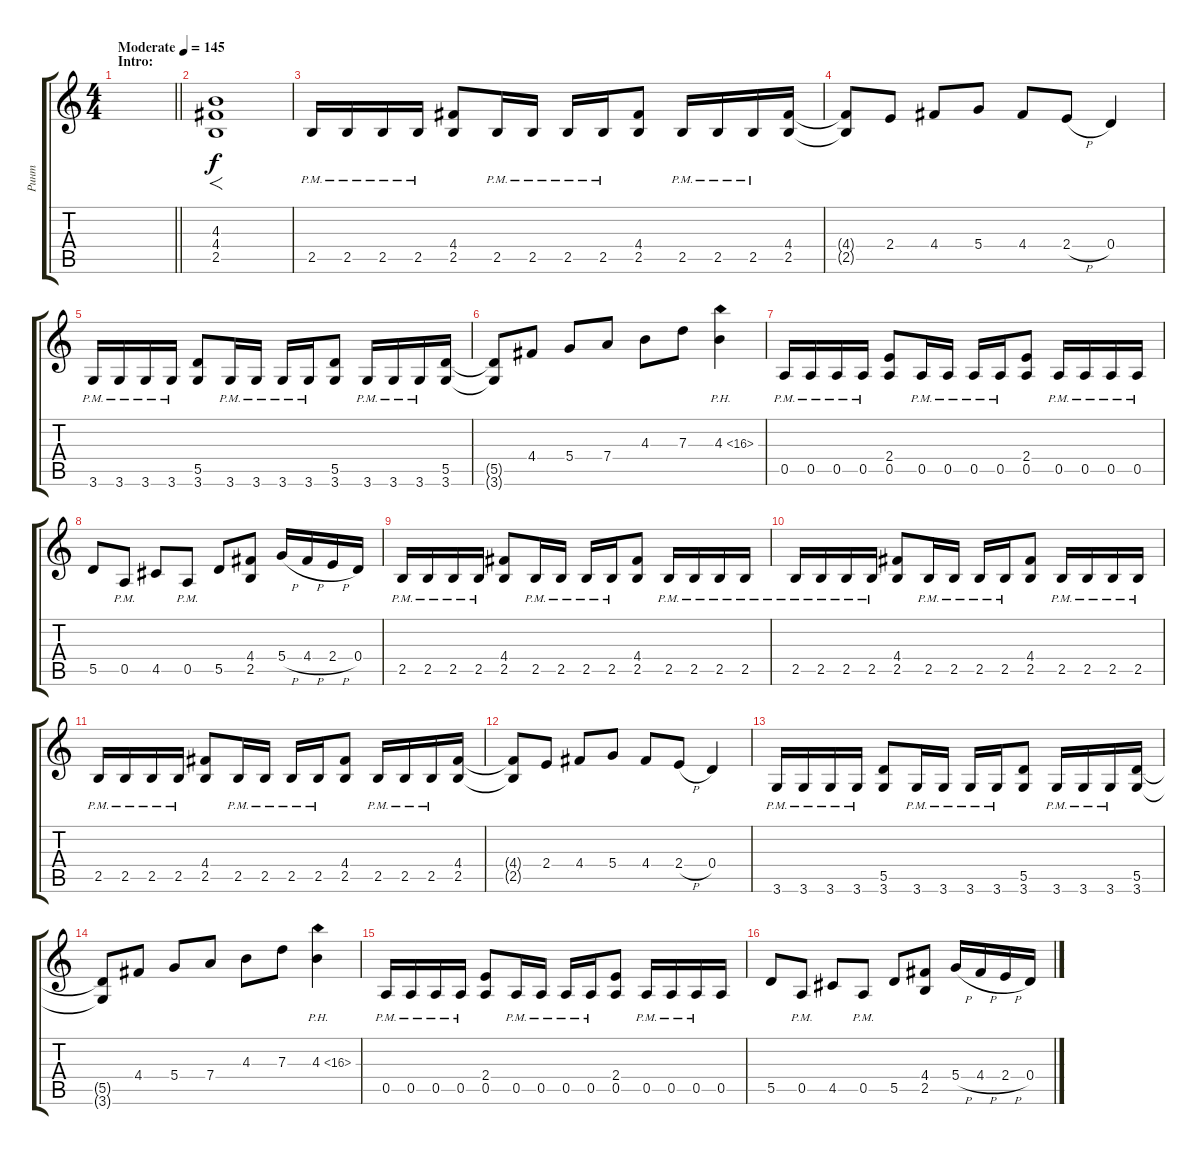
\track ("Ринт" "Ринт") {instrument distortionguitar}
\staff {score tabs}
\tuning (E4 B3 G3 D3 A2 E2) {hide}
\ts (4 4)
\section ("" "Intro:")
\tempo (145 "Moderate")
\clef g2
\barLineRight lightlight
\ks c
|
(4.3 4.4 2.5).1{f} |
2.5{pm}.16 2.5{pm}.16 2.5{pm}.16 2.5{pm}.16 (4.4 2.5).8 2.5{pm}.16 2.5{pm}.16 2.5{pm}.16 2.5{pm}.16 (4.4 2.5).8 2.5{pm}.16 2.5{pm}.16 2.5{pm}.16 (4.4 2.5).16 |
(4.4{t} 2.5{t}).8 2.4.8 4.4.8 5.4.8 4.4.8 2.4{h}.8 0.4.4 |
3.6{pm}.16 3.6{pm}.16 3.6{pm}.16 3.6{pm}.16 (5.5 3.6).8 3.6{pm}.16 3.6{pm}.16 3.6{pm}.16 3.6{pm}.16 (5.5 3.6).8 3.6{pm}.16 3.6{pm}.16 3.6{pm}.16 (5.5 3.6).16 |
(5.5{t} 3.6{t}).8 4.4.8 5.4.8 7.4.8 4.3.8 7.3.8 4.3{ph 12}.4 |
0.5{pm}.16 0.5{pm}.16 0.5{pm}.16 0.5{pm}.16 (2.4 0.5).8 0.5{pm}.16 0.5{pm}.16 0.5{pm}.16 0.5{pm}.16 (2.4 0.5).8 0.5{pm}.16 0.5{pm}.16 0.5{pm}.16 0.5{pm}.16 |
5.5.8 0.5{pm}.8 4.5.8 0.5{pm}.8 5.5.8 (4.4 2.5).8 5.4{h}.16 4.4{h}.16 2.4{h}.16 0.4.16 |
2.5{pm}.16 2.5{pm}.16 2.5{pm}.16 2.5{pm}.16 (4.4 2.5).8 2.5{pm}.16 2.5{pm}.16 2.5{pm}.16 2.5{pm}.16 (4.4 2.5).8 2.5{pm}.16 2.5{pm}.16 2.5{pm}.16 2.5{pm}.16 |
2.5{pm}.16 2.5{pm}.16 2.5{pm}.16 2.5{pm}.16 (4.4 2.5).8 2.5{pm}.16 2.5{pm}.16 2.5{pm}.16 2.5{pm}.16 (4.4 2.5).8 2.5{pm}.16 2.5{pm}.16 2.5{pm}.16 2.5{pm}.16 |
2.5{pm}.16 2.5{pm}.16 2.5{pm}.16 2.5{pm}.16 (4.4 2.5).8 2.5{pm}.16 2.5{pm}.16 2.5{pm}.16 2.5{pm}.16 (4.4 2.5).8 2.5{pm}.16 2.5{pm}.16 2.5{pm}.16 (4.4 2.5).16 |
(4.4{t} 2.5{t}).8 2.4.8 4.4.8 5.4.8 4.4.8 2.4{h}.8 0.4.4 |
3.6{pm}.16 3.6{pm}.16 3.6{pm}.16 3.6{pm}.16 (5.5 3.6).8 3.6{pm}.16 3.6{pm}.16 3.6{pm}.16 3.6{pm}.16 (5.5 3.6).8 3.6{pm}.16 3.6{pm}.16 3.6{pm}.16 (5.5 3.6).16 |
(5.5{t} 3.6{t}).8 4.4.8 5.4.8 7.4.8 4.3.8 7.3.8 4.3{ph 12}.4 |
0.5{pm}.16 0.5{pm}.16 0.5{pm}.16 0.5{pm}.16 (2.4 0.5).8 0.5{pm}.16 0.5{pm}.16 0.5{pm}.16 0.5{pm}.16 (2.4 0.5).8 0.5{pm}.16 0.5{pm}.16 0.5{pm}.16 0.5.16 |
5.5.8 0.5{pm}.8 4.5.8 0.5{pm}.8 5.5.8 (4.4 2.5).8 5.4{h}.16 4.4{h}.16 2.4{h}.16 0.4.16
